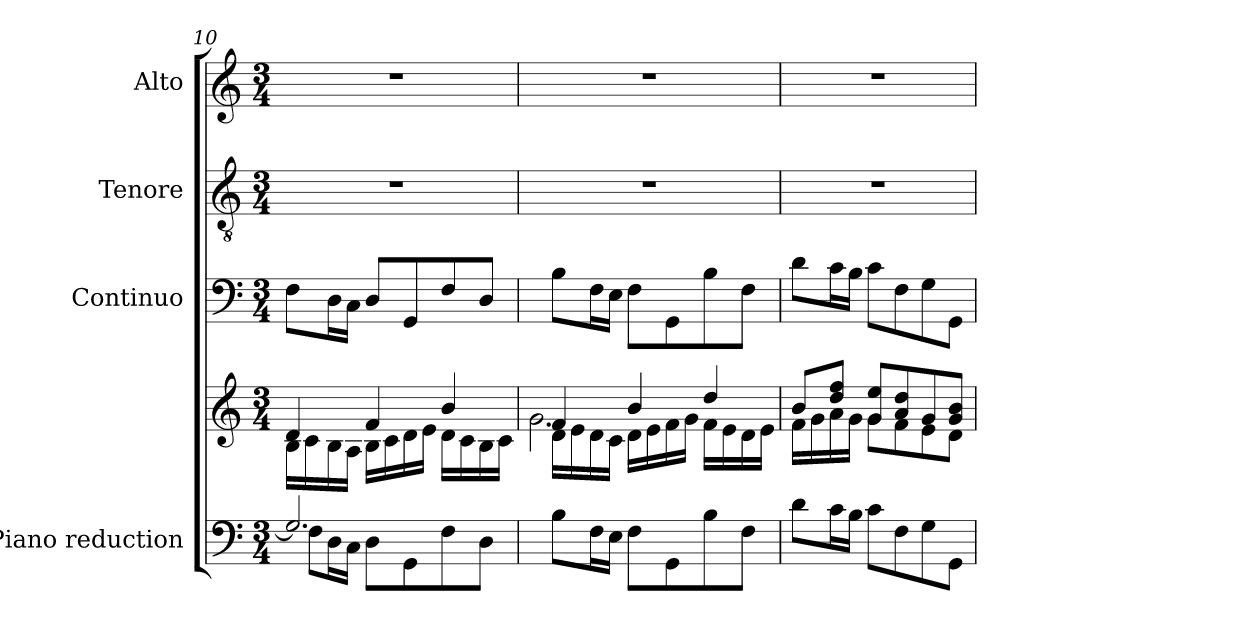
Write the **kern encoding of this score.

**kern	**kern	**kern	**kern	**kern
*part4	*part4	*part3	*part2	*part1
*staff5	*staff4	*staff3	*staff2	*staff1
*I"Piano reduction	*	*I"Continuo	*I"Tenore	*I"Alto
*I'Pno	*	*	*	*
*clefF4	*clefG2	*clefF4	*clefGv2	*clefG2
*k[]	*k[]	*k[]	*k[]	*k[]
*M3/4	*M3/4	*M3/4	*M3/4	*M3/4
=10	=10	=10	=10	=10
*^	*^	*	*	*
2.G/]	8F\L	4d/	16B\LL	8F\L	2.r	2.r
.	.	.	16c\	.	.	.
.	16D\L	.	16B\	16D\L	.	.
.	16C\JJ	.	16A\JJ	16C\JJ	.	.
.	8D\L	4f/	16B\LL	8D/L	.	.
.	.	.	16c\	.	.	.
.	8GG\	.	16d\	8GG/	.	.
.	.	.	16e\JJ	.	.	.
.	8F\	4b/	16d\LL	8F/	.	.
.	.	.	16c\	.	.	.
.	8D\J	.	16B\	8D/J	.	.
.	.	.	16c\JJ	.	.	.
*v	*v	*	*	*	*	*
=11	=11	=11	=11	=11	=11
*	*	*^	*	*	*
8B\L	4f/	16d\LL	2.g\	8B\L	2.r	2.r
.	.	16e\	.	.	.	.
16F\L	.	16d\	.	16F\L	.	.
16E\JJ	.	16c\JJ	.	16E\JJ	.	.
8F\L	4b/	16d\LL	.	8F\L	.	.
.	.	16e\	.	.	.	.
8GG\	.	16f\	.	8GG\	.	.
.	.	16g\JJ	.	.	.	.
8B\	4dd/	16f\LL	.	8B\	.	.
.	.	16e\	.	.	.	.
8F\J	.	16d\	.	8F\J	.	.
.	.	16e\JJ	.	.	.	.
*	*	*v	*v	*	*	*
=12	=12	=12	=12	=12	=12
8d\L	8b/L	16f\LL	8d\L	2.r	2.r
.	.	16g\	.	.	.
16c\L	8dd/ 8ff/J	16a\	16c\L	.	.
16B\JJ	.	16g\JJ	16B\JJ	.	.
8c\L	8g/ 8ee/L	8g\L	8c\L	.	.
8F\	8a/ 8dd/	8f\	8F\	.	.
8G\	8g/	8e\	8G\	.	.
8GG\J	8g/ 8b/J	8d\J	8GG\J	.	.
*	*v	*v	*	*	*
=	=	=	=	=
*-	*-	*-	*-	*-
